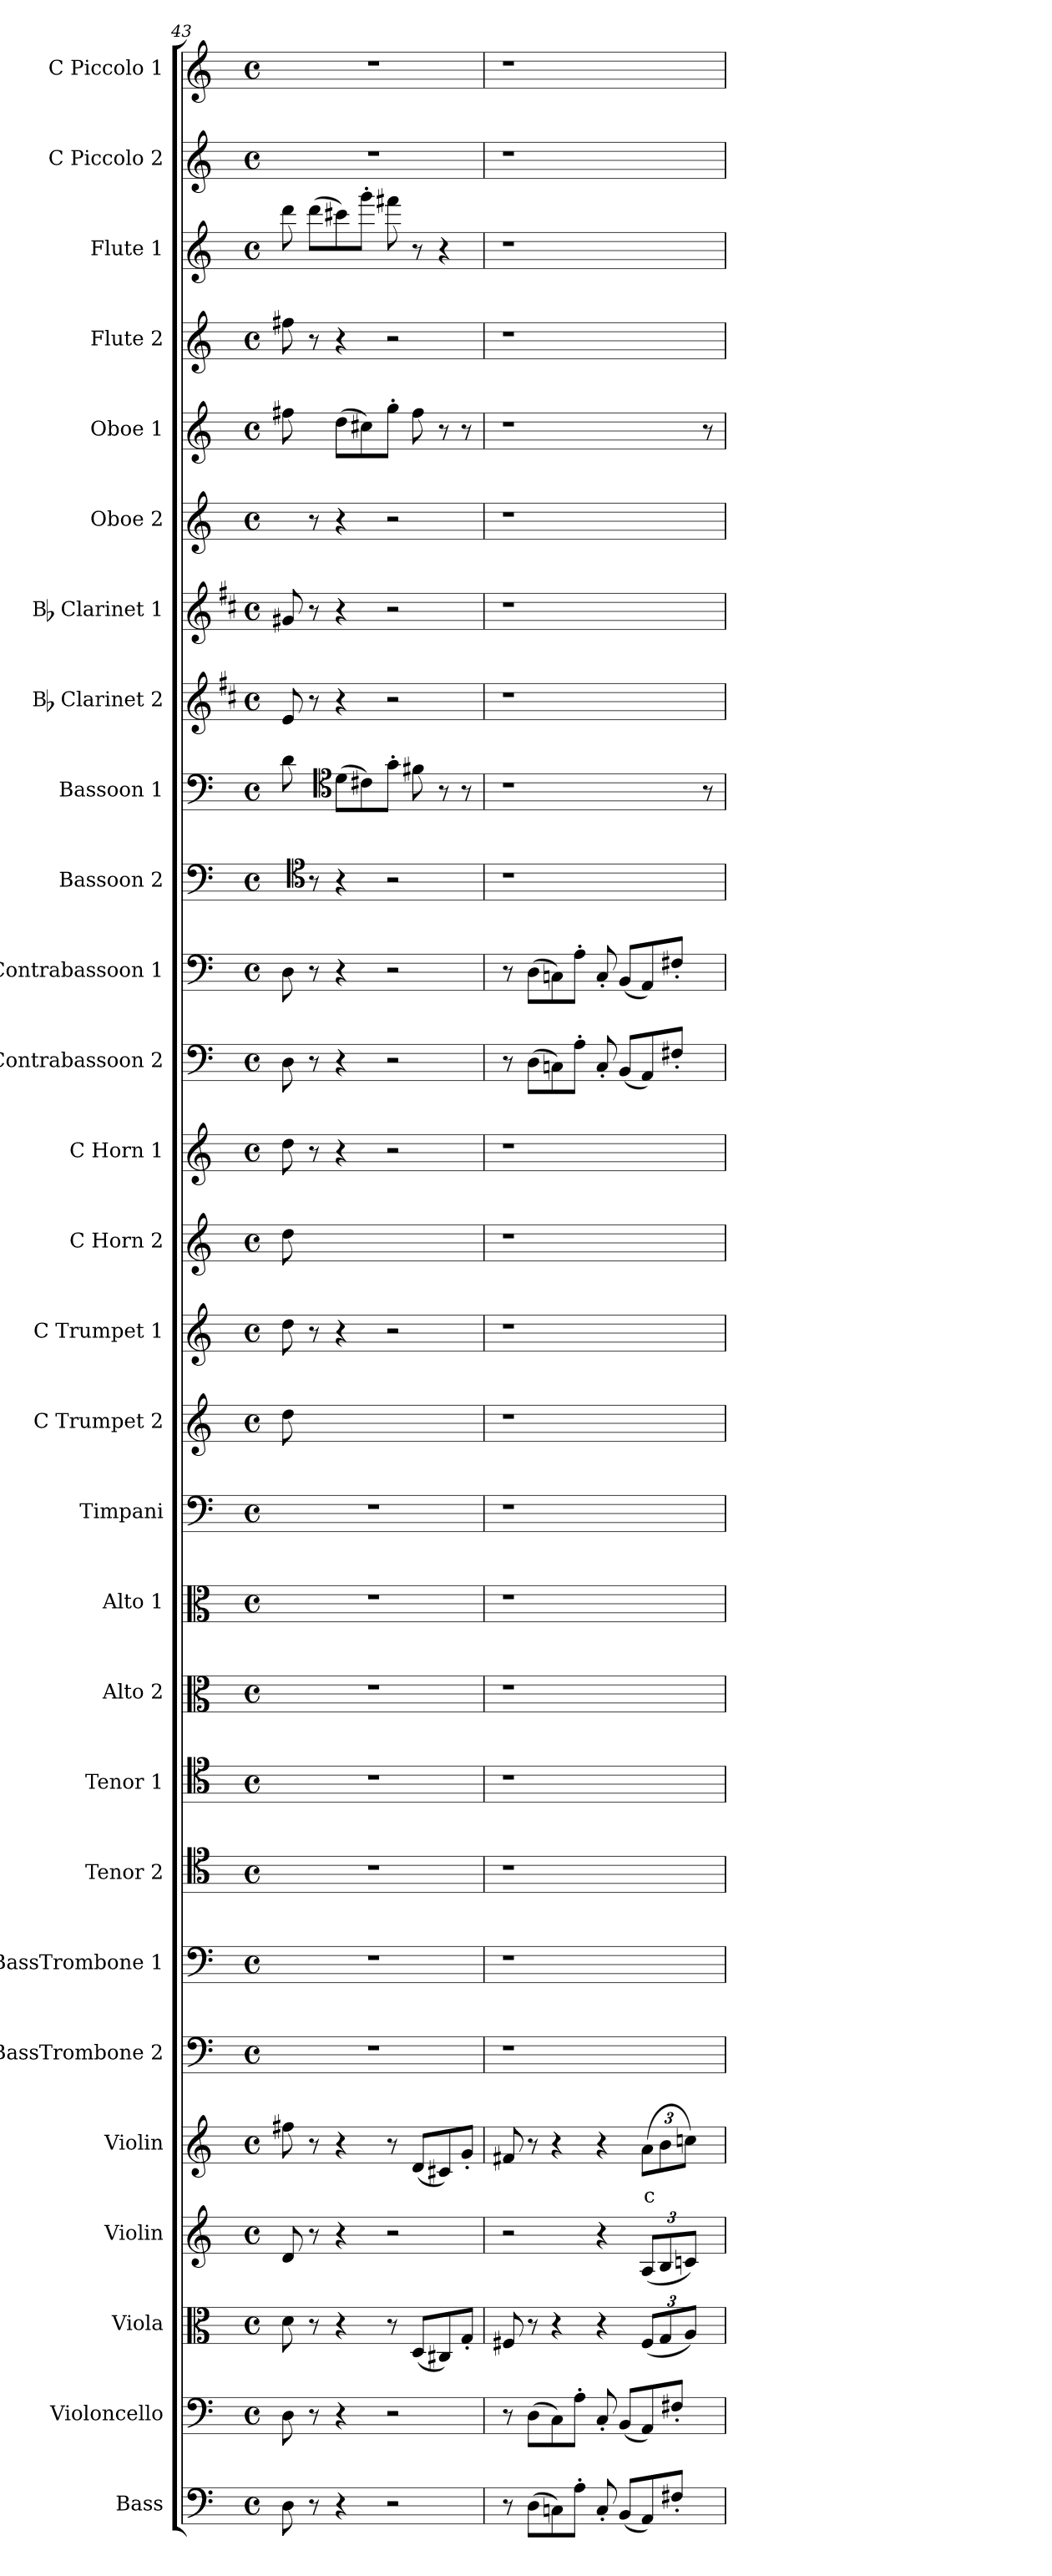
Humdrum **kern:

**kern	**kern	**kern	**kern	**kern	**text	**kern	**kern	**kern	**kern	**kern	**kern	**kern	**kern	**kern	**kern	**kern	**kern	**kern	**kern	**kern	**kern	**kern	**kern	**kern	**kern	**kern	**kern	**kern
*part28	*part27	*part26	*part25	*part24	*part24	*part23	*part22	*part21	*part20	*part19	*part18	*part17	*part16	*part15	*part14	*part13	*part12	*part11	*part10	*part9	*part8	*part7	*part6	*part5	*part4	*part3	*part2	*part1
*staff28	*staff27	*staff26	*staff25	*staff24	*staff24	*staff23	*staff22	*staff21	*staff20	*staff19	*staff18	*staff17	*staff16	*staff15	*staff14	*staff13	*staff12	*staff11	*staff10	*staff9	*staff8	*staff7	*staff6	*staff5	*staff4	*staff3	*staff2	*staff1
*I"Bass	*I"Violoncello	*I"Viola	*I"Violin	*I"Violin	*	*I"BassTrombone 2	*I"BassTrombone 1	*I"Tenor 2	*I"Tenor 1	*I"Alto 2	*I"Alto 1	*I"Timpani	*I"C Trumpet 2	*I"C Trumpet 1	*I"C Horn 2	*I"C Horn 1	*I"Contrabassoon 2	*I"Contrabassoon 1	*I"Bassoon 2	*I"Bassoon 1	*I"Bb Clarinet 2	*I"Bb Clarinet 1	*I"Oboe 2	*I"Oboe 1	*I"Flute 2	*I"Flute 1	*I"C Piccolo 2	*I"C Piccolo 1
*I'B	*I'Vc	*I'Vla	*I'Vln	*I'Vln	*	*I'BTrb 2	*I'BTrb 1	*I'T 2	*I'T 1	*I'A 2	*I'A 1	*I'Timp	*I'Tpt 2	*I'Tpt 1	*I'Hn 2	*I'Hn 1	*I'C Bsn 2	*I'C Bsn 1	*I'Bsn 2	*I'Bsn 1	*I'Cl 2	*I'Cl 1	*I'Ob 2	*I'Ob 1	*I'Fl 2	*I'Fl 1	*I'Picc 2	*I'Picc 1
!!LO:PB:g=z
*clefF4	*clefF4	*clefC3	*clefG2	*clefG2	*	*clefF4	*clefF4	*clefC4	*clefC4	*clefC3	*clefC3	*clefF4	*clefG2	*clefG2	*clefG2	*clefG2	*clefF4	*clefF4	*clefF4	*clefF4	*clefG2	*clefG2	*clefG2	*clefG2	*clefG2	*clefG2	*clefG2	*clefG2
*ITrd7c12	*	*	*	*	*	*	*	*	*	*	*	*	*	*	*ITrd7c12	*ITrd7c12	*ITrd7c12	*ITrd7c12	*	*	*ITrd1c2	*ITrd1c2	*	*	*	*	*ITrd-7c-12	*ITrd-7c-12
*k[]	*k[]	*k[]	*k[]	*k[]	*	*k[]	*k[]	*k[]	*k[]	*k[]	*k[]	*k[]	*k[]	*k[]	*k[]	*k[]	*k[]	*k[]	*k[]	*k[]	*k[]	*k[]	*k[]	*k[]	*k[]	*k[]	*k[]	*k[]
*M4/4	*M4/4	*M4/4	*M4/4	*M4/4	*	*M4/4	*M4/4	*M4/4	*M4/4	*M4/4	*M4/4	*M4/4	*M4/4	*M4/4	*M4/4	*M4/4	*M4/4	*M4/4	*M4/4	*M4/4	*M4/4	*M4/4	*M4/4	*M4/4	*M4/4	*M4/4	*M4/4	*M4/4
*met(c)	*met(c)	*met(c)	*met(c)	*met(c)	*	*met(c)	*met(c)	*met(c)	*met(c)	*met(c)	*met(c)	*met(c)	*met(c)	*met(c)	*met(c)	*met(c)	*met(c)	*met(c)	*met(c)	*met(c)	*met(c)	*met(c)	*met(c)	*met(c)	*met(c)	*met(c)	*met(c)	*met(c)
=43	=43	=43	=43	=43	=43	=43	=43	=43	=43	=43	=43	=43	=43	=43	=43	=43	=43	=43	=43	=43	=43	=43	=43	=43	=43	=43	=43	=43
8DD	8D	8d	8d	8ff#X	.	1r	1r	1r	1r	1r	1r	1r	8dd	8dd	8d	8d	8DD	8DD	8ryy	8d\	8d/	8f#X/	8ryy	8ff#X\	8ff#X	8ddd	1r	1r
*	*	*	*	*	*	*	*	*	*	*	*	*	*	*	*	*	*	*	*clefC4	*	*	*	*	*	*	*	*	*
8r	8r	8r	8r	8r	.	.	.	.	.	.	.	.	2..ryy	8r	2..ryy	8r	8r	8r	8r	8ryy	8r	8r	8r	8ryy	8r	(8dddL	.	.
*	*	*	*	*	*	*	*	*	*	*	*	*	*	*	*	*	*	*	*	*clefC4	*	*	*	*	*	*	*	*
4r	4r	4r	4r	4r	.	.	.	.	.	.	.	.	.	4r	.	4r	4r	4r	4r	(8dL	4r	4r	4r	(8ddL	4r	8ccc#X)	.	.
.	.	.	.	.	.	.	.	.	.	.	.	.	.	.	.	.	.	.	.	8c#X)	.	.	.	8cc#X)	.	8ggg'J	.	.
2r	2r	8r	2r	8r	.	.	.	.	.	.	.	.	.	2r	.	2r	2r	2r	2r	8g'J	2r	2r	2r	8gg'J	2r	8fff#X	.	.
.	.	(8DL	.	(8dL	.	.	.	.	.	.	.	.	.	.	.	.	.	.	.	8f#X	.	.	.	8ff#	.	8r	.	.
.	.	8C#X)	.	8c#X)	.	.	.	.	.	.	.	.	.	.	.	.	.	.	.	8r	.	.	.	8r	.	4r	.	.
.	.	8G'J	.	8g'J	.	.	.	.	.	.	.	.	.	.	.	.	.	.	.	8r	.	.	.	8r	.	.	.	.
=44	=44	=44	=44	=44	=44	=44	=44	=44	=44	=44	=44	=44	=44	=44	=44	=44	=44	=44	=44	=44	=44	=44	=44	=44	=44	=44	=44	=44
8r	8r	8F#X	2r	8f#X	.	1r	1r	1r	1r	1r	1r	1r	1r	1r	1r	1r	8r	8r	1r	1r	1r	1r	1r	1r	1r	1r	1r	1r
(8DDL	(8DL	8r	.	8r	.	.	.	.	.	.	.	.	.	.	.	.	(8DDL	(8DDL	.	.	.	.	.	.	.	.	.	.
8CCn)	8C)	4r	.	4r	.	.	.	.	.	.	.	.	.	.	.	.	8CCn)	8CCn)	.	.	.	.	.	.	.	.	.	.
8AA'J	8A'J	.	.	.	.	.	.	.	.	.	.	.	.	.	.	.	8AA'J	8AA'J	.	.	.	.	.	.	.	.	.	.
8CC'	8C'	4r	4r	4r	.	.	.	.	.	.	.	.	.	.	.	.	8CC'	8CC'	.	.	.	.	.	.	.	.	.	.
(8BBBL	(8BBL	.	.	.	.	.	.	.	.	.	.	.	.	.	.	.	(8BBBL	(8BBBL	.	.	.	.	.	.	.	.	.	.
*	*	*Xbrackettup	*Xbrackettup	*Xbrackettup	*	*	*	*	*	*	*	*	*	*	*	*	*	*	*	*	*	*	*	*	*	*	*	*
!	!	!	!	!	!LO:LY:b	!	!	!	!	!	!	!	!	!	!	!	!	!	!	!	!	!	!	!	!	!	!	!
8AAA)	8AA)	(12F#L	(12AL	(12aL	c	.	.	.	.	.	.	.	.	.	.	.	8AAA)	8AAA)	.	.	.	.	.	.	.	.	.	.
.	.	12G	12B	12b	.	.	.	.	.	.	.	.	.	.	.	.	.	.	.	.	.	.	.	.	.	.	.	.
8FF#X'J	8F#X'J	.	.	.	.	.	.	.	.	.	.	.	.	.	.	.	8FF#X'J	8FF#X'J	.	.	.	.	.	.	.	.	.	.
.	.	12AJ)	12cnJ)	12ccnJ)	.	.	.	.	.	.	.	.	.	.	.	.	.	.	.	.	.	.	.	.	.	.	.	.
8ryy	8ryy	8ryy	8ryy	8ryy	.	8ryy	8ryy	8ryy	8ryy	8ryy	8ryy	8ryy	8ryy	8ryy	8ryy	8ryy	8ryy	8ryy	8ryy	8r	8ryy	8ryy	8ryy	8r	8ryy	8ryy	8ryy	8ryy
=	=	=	=	=	=	=	=	=	=	=	=	=	=	=	=	=	=	=	=	=	=	=	=	=	=	=	=	=
*-	*-	*-	*-	*-	*-	*-	*-	*-	*-	*-	*-	*-	*-	*-	*-	*-	*-	*-	*-	*-	*-	*-	*-	*-	*-	*-	*-	*-
